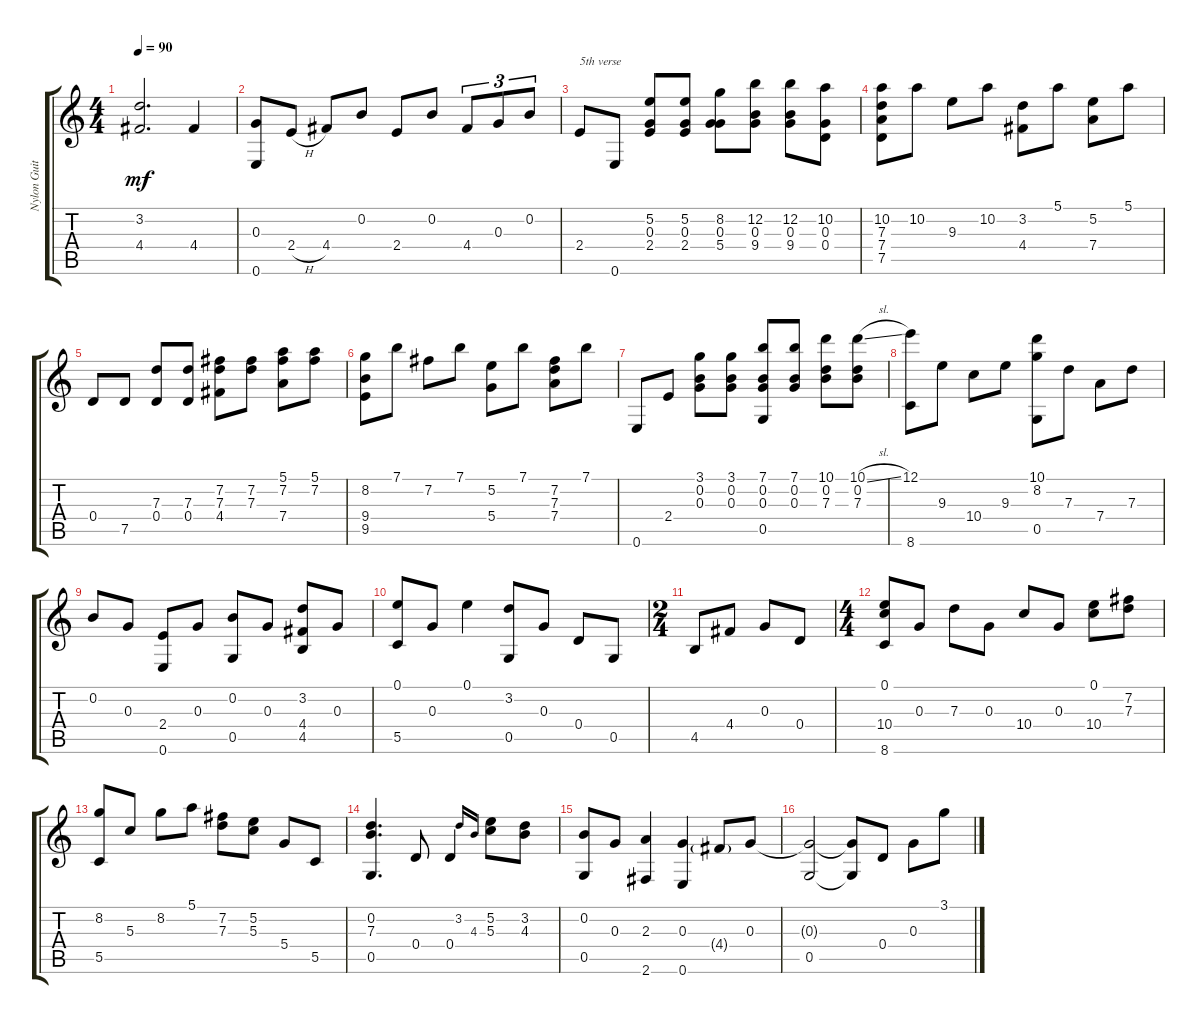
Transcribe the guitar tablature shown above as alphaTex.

\track ("Nylon Guitar" "Nylon Guit") {instrument acousticguitarnylon}
\staff {score tabs}
\tuning (E4 B3 G3 D3 G2 E2) {hide}
\ts (4 4)
\tempo 90
\clef g2
\ks c
(3.2 4.4).2{d dy mf} 4.4.4 |
(0.3 0.6).8 2.4{h}.8 4.4.8 0.2.8 2.4.8 0.2.8 4.4.8{tu (3 2)} 0.3.8{tu (3 2)} 0.2.8{tu (3 2)} |
2.4.8{txt "5th verse"} 0.6.8 (5.2 0.3 2.4).8 (5.2 0.3 2.4).8 (8.2 0.3 5.4).8 (12.2 0.3 9.4).8 (12.2 0.3 9.4).8 (10.2 0.3 0.4).8 |
(10.2 7.3 7.4 7.5).8 10.2.8 9.3.8 10.2.8 (3.2 4.4).8 5.1.8 (5.2 7.4).8 5.1.8 |
0.4.8 7.5.8 (7.3 0.4).8 (7.3 0.4).8 (7.2 7.3 4.4).8 (7.2 7.3).8 (5.1 7.2 7.4).8 (5.1 7.2).8 |
(8.2 9.4 9.5).8 7.1.8 7.2.8 7.1.8 (5.2 5.4).8 7.1.8 (7.2 7.3 7.4).8 7.1.8 |
0.6.8 2.4.8 (3.1 0.2 0.3).8 (3.1 0.2 0.3).8 (7.1 0.2 0.3 0.5).8 (7.1 0.2 0.3).8 (10.1 0.2 7.3).8 (10.1{sl} 0.2 7.3).8 |
(12.1 8.6).8 9.3.8 10.4.8 9.3.8 (10.1 8.2 0.5).8 7.3.8 7.4.8 7.3.8 |
0.2.8 0.3.8 (2.4 0.6).8 0.3.8 (0.2 0.5).8 0.3.8 (3.2 4.4 4.5).8 0.3.8 |
(0.1 5.5).8 0.3.8 0.1.4 (3.2 0.5).8 0.3.8 0.4.8 0.5.8 |
\ts (2 4)
4.5.8 4.4.8 0.3.8 0.4.8 |
\ts (4 4)
(0.1 10.4 8.6).8 0.3.8 7.3.8 0.3.8 10.4.8 0.3.8 (0.1 10.4).8 (7.2 7.3).8 |
(8.2 5.5).8 5.3.8 8.2.8 5.1.8 (7.2 7.3).8 (5.2 5.3).8 5.4.8 5.5.8 |
(0.2 7.3 0.5).4{d} 0.4.8 0.4.4 3.2.16{gr onbeat} 4.3.16{gr onbeat} (5.2 5.3).8 (3.2 4.3).8 |
(0.2 0.5).8 0.3.8 (2.3 2.6).4 (0.3 0.6).4 4.4{g}.8 0.3.8 |
(0.3{t} 0.5).2 (0.3{t} 0.5{t}).8 0.4.8 0.3.8 3.1.8
